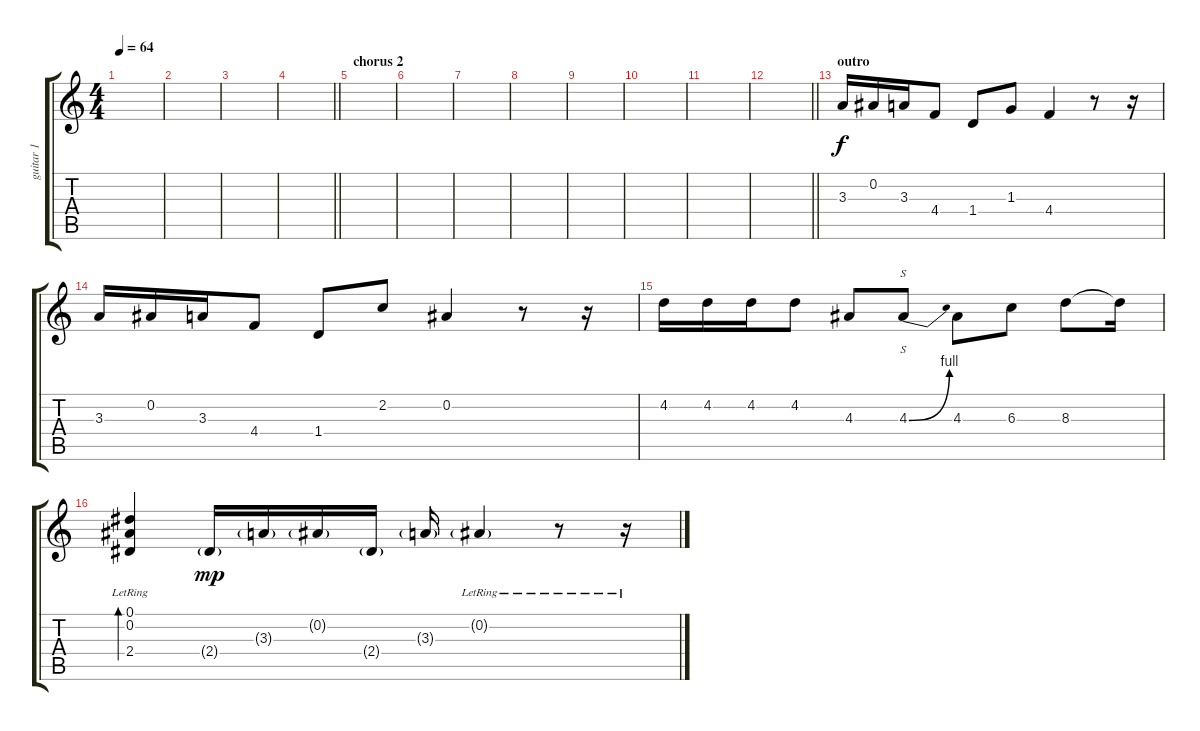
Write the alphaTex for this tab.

\track ("guitar 1" "guitar 1") {instrument distortionguitar}
\staff {score tabs}
\tuning (Eb4 Bb3 Gb3 Db3 Ab2 Eb2) {hide}
\ts (4 4)
\tempo 64
\clef g2
\ks c
|
|
|
\barLineRight lightlight
|
\section ("" "chorus 2")
|
|
|
|
|
|
|
\barLineRight lightlight
|
\section ("" "outro")
3.3.16{dy f} 0.2.16 3.3.16 4.4.8 1.4.8 1.3.8 4.4.4 r.8 r.16 |
3.3.16 0.2.16 3.3.16 4.4.8 1.4.8 2.2.8 0.2.4 r.8 r.16 |
4.2.16 4.2.16 4.2.16 4.2.8 4.3.8 4.3{be (bend 0 0 60 4)}.8{s} 4.3.8 6.3.8 8.3.8 8.3{t}.16 |
(0.1{lr} 0.2{lr} 2.4{lr}).4{bd 480} 2.4{g}.16{dy mp} 3.3{g}.16 0.2{g}.16 2.4{g}.16 3.3{g}.16 0.2{g lr}.4 r.8 r.16
